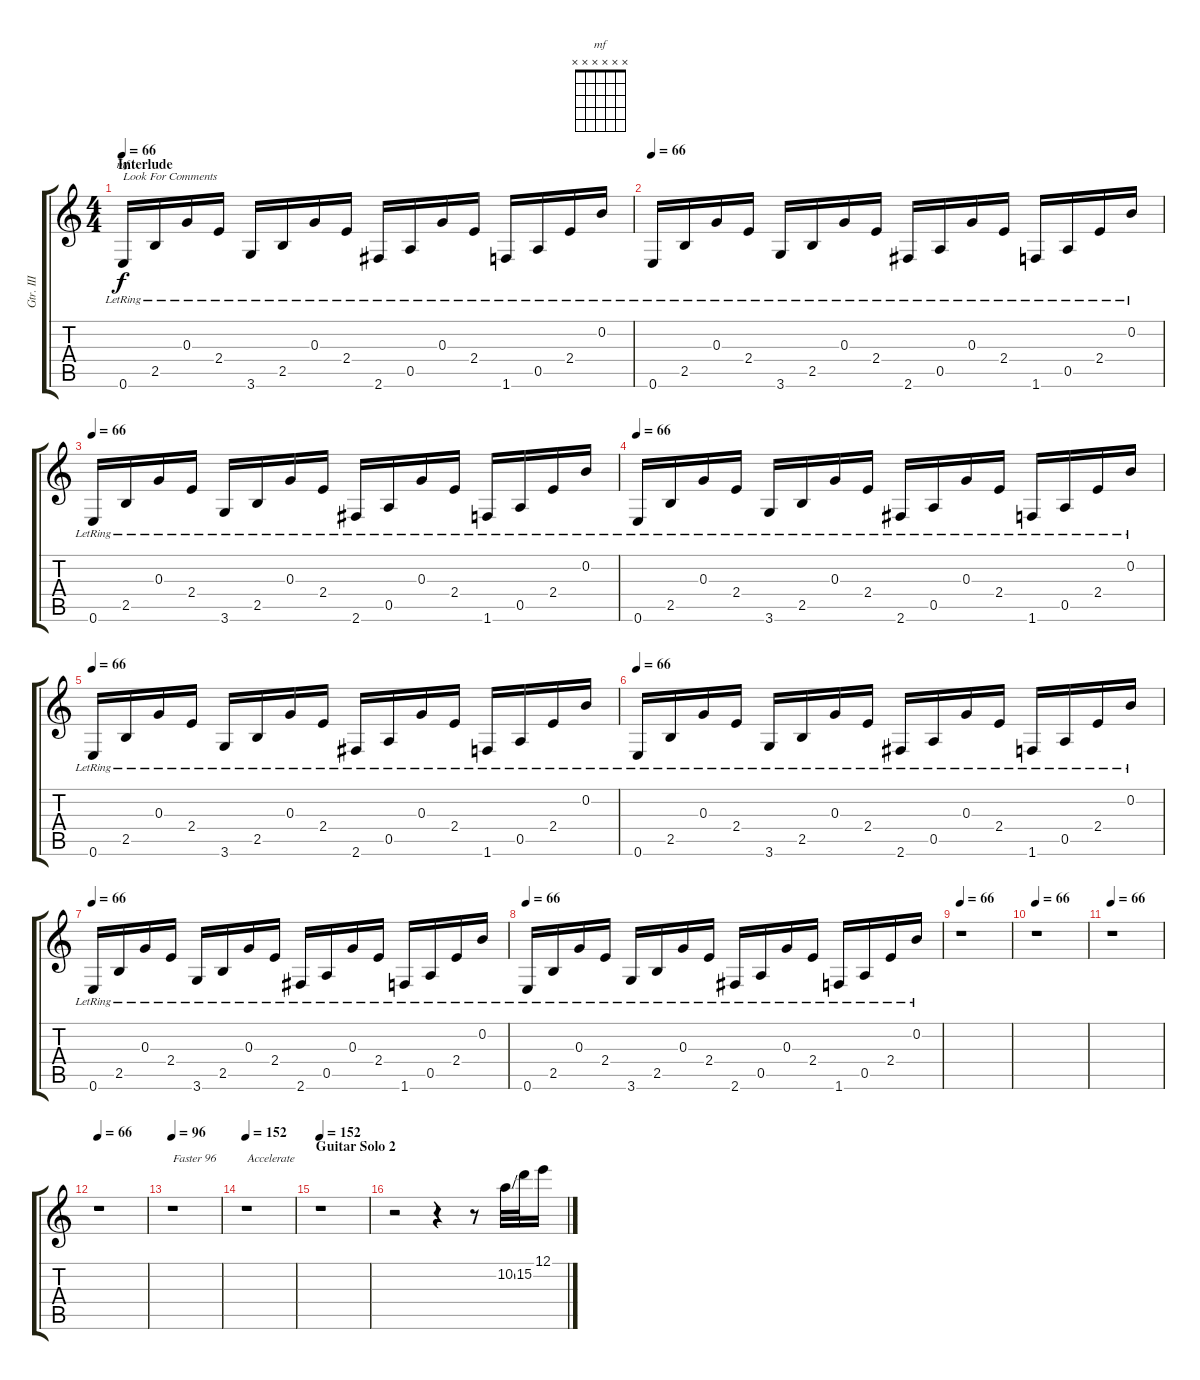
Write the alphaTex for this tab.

\track ("Gtr. III" "Gtr. III") {instrument overdrivenguitar}
\staff {score tabs}
\tuning (E4 B3 G3 D3 A2 E2) {hide}
\chord ("mf" x x x x x x)
\ts (4 4)
\section ("" "Interlude")
\tempo 66
\clef g2
\ks c
0.6{lr}.16{ch "mf" txt "Look For Comments" dy f balance 8 instrument acousticguitarsteel} 2.5{lr}.16 0.3{lr}.16 2.4{lr}.16 3.6{lr}.16 2.5{lr}.16 0.3{lr}.16 2.4{lr}.16 2.6{lr}.16 0.5{lr}.16 0.3{lr}.16 2.4{lr}.16 1.6{lr}.16 0.5{lr}.16 2.4{lr}.16 0.2{lr}.16 |
\tempo 66
0.6{lr}.16{balance 8 instrument acousticguitarsteel} 2.5{lr}.16 0.3{lr}.16 2.4{lr}.16 3.6{lr}.16 2.5{lr}.16 0.3{lr}.16 2.4{lr}.16 2.6{lr}.16 0.5{lr}.16 0.3{lr}.16 2.4{lr}.16 1.6{lr}.16 0.5{lr}.16 2.4{lr}.16 0.2{lr}.16 |
\tempo 66
0.6{lr}.16{balance 8 instrument acousticguitarsteel} 2.5{lr}.16 0.3{lr}.16 2.4{lr}.16 3.6{lr}.16 2.5{lr}.16 0.3{lr}.16 2.4{lr}.16 2.6{lr}.16 0.5{lr}.16 0.3{lr}.16 2.4{lr}.16 1.6{lr}.16 0.5{lr}.16 2.4{lr}.16 0.2{lr}.16 |
\tempo 66
0.6{lr}.16{balance 8 instrument acousticguitarsteel} 2.5{lr}.16 0.3{lr}.16 2.4{lr}.16 3.6{lr}.16 2.5{lr}.16 0.3{lr}.16 2.4{lr}.16 2.6{lr}.16 0.5{lr}.16 0.3{lr}.16 2.4{lr}.16 1.6{lr}.16 0.5{lr}.16 2.4{lr}.16 0.2{lr}.16 |
\tempo 66
0.6{lr}.16{balance 8 instrument acousticguitarsteel} 2.5{lr}.16 0.3{lr}.16 2.4{lr}.16 3.6{lr}.16 2.5{lr}.16 0.3{lr}.16 2.4{lr}.16 2.6{lr}.16 0.5{lr}.16 0.3{lr}.16 2.4{lr}.16 1.6{lr}.16 0.5{lr}.16 2.4{lr}.16 0.2{lr}.16 |
\tempo 66
0.6{lr}.16{balance 8 instrument acousticguitarsteel} 2.5{lr}.16 0.3{lr}.16 2.4{lr}.16 3.6{lr}.16 2.5{lr}.16 0.3{lr}.16 2.4{lr}.16 2.6{lr}.16 0.5{lr}.16 0.3{lr}.16 2.4{lr}.16 1.6{lr}.16 0.5{lr}.16 2.4{lr}.16 0.2{lr}.16 |
\tempo 66
0.6{lr}.16{balance 8 instrument acousticguitarsteel} 2.5{lr}.16 0.3{lr}.16 2.4{lr}.16 3.6{lr}.16 2.5{lr}.16 0.3{lr}.16 2.4{lr}.16 2.6{lr}.16 0.5{lr}.16 0.3{lr}.16 2.4{lr}.16 1.6{lr}.16 0.5{lr}.16 2.4{lr}.16 0.2{lr}.16 |
\tempo 66
0.6{lr}.16{balance 8 instrument acousticguitarsteel} 2.5{lr}.16 0.3{lr}.16 2.4{lr}.16 3.6{lr}.16 2.5{lr}.16 0.3{lr}.16 2.4{lr}.16 2.6{lr}.16 0.5{lr}.16 0.3{lr}.16 2.4{lr}.16 1.6{lr}.16 0.5{lr}.16 2.4{lr}.16 0.2{lr}.16 |
\tempo 66
r.1{balance 2 instrument overdrivenguitar} |
\tempo 66
r.1{balance 2 instrument overdrivenguitar} |
\tempo 66
r.1{balance 2 instrument overdrivenguitar} |
\tempo 66
r.1{balance 2 instrument overdrivenguitar} |
\tempo 96
r.1{txt "Faster 96"} |
\tempo 96
\tempo 152
r.1{txt "Accelerate"} |
\section ("" "Guitar Solo 2")
\tempo 152
r.1 |
r.2 r.4 r.8 10.2{ss}.32 15.2.32 12.1.16
